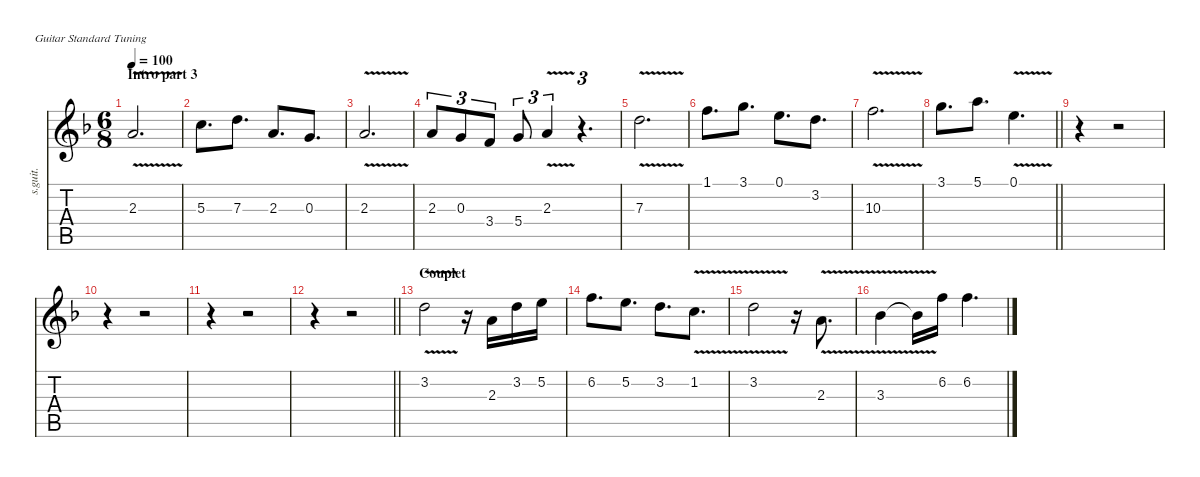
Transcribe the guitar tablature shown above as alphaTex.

\defaultSystemsLayout 4
\hideDynamics
\bracketExtendMode nobrackets
\otherSystemsTrackNameOrientation horizontal
\track ("Chant" "s.guit.") {mute instrument acousticguitarsteel}
\staff {score tabs}
\tuning (E4 B3 G3 D3 A2 E2)
\ts (6 8)
\section ("" "Intro part 3")
\tempo 100
\clef g2
\ks dminor
2.3{v acc forcenatural}.2{d dy f beam Up} |
5.3{acc forcenatural}.8{d beam Down} 7.3{acc forcenatural}.8{d beam Down} 2.3{acc forcenatural}.8{d beam Up} 0.3{acc forcenatural}.8{d beam Up} |
2.3{v acc forcenatural}.2{d beam Up} |
2.3{acc forcenatural}.8{tu (3 2) beam Up} 0.3{acc forcenatural}.8{tu (3 2) beam Up} 3.4{acc forcenatural}.8{tu (3 2) beam Up} 5.4{acc forcenatural}.8{tu (3 2) beam Up} 2.3{v acc forcenatural}.4{tu (3 2) beam Up} r.4{d tu (3 2) beam Up} |
7.3{v acc forcenatural}.2{d beam Down} |
1.1{acc forcenatural}.8{d beam Down} 3.1{acc forcenatural}.8{d beam Down} 0.1{acc forcenatural}.8{d beam Down} 3.2{acc forcenatural}.8{d beam Down} |
10.3{v acc forcenatural}.2{d beam Down} |
\barLineRight lightlight
3.1{acc forcenatural}.8{d beam Down} 5.1{acc forcenatural}.8{d beam Down} 0.1{v acc forcenatural}.4{d beam Down} |
r.4{beam Down} r.2{beam Down} |
r.4{beam Down} r.2{beam Down} |
r.4{beam Down} r.2{beam Down} |
\barLineRight lightlight
r.4{beam Down} r.2{beam Down} |
\section ("" "Couplet")
3.2{v acc forcenatural}.2{beam Down} r.16{beam Down} 2.3{acc forcenatural}.16{beam Down} 3.2{acc forcenatural}.16{beam Down} 5.2{acc forcenatural}.16{beam Down} |
6.2{acc forcenatural}.8{d beam Down} 5.2{acc forcenatural}.8{d beam Down} 3.2{acc forcenatural}.8{d beam Down} 1.2{v acc forcenatural}.8{d beam Down} |
3.2{v acc forcenatural}.2{beam Down} r.16{beam Down} 2.3{v acc forcenatural}.8{d beam Up} |
3.3{v acc b}.4{beam Down} 3.3{v t acc b}.16{beam Down} 6.2{acc forcenatural}.16{beam Down} 6.2{acc forcenatural}.4{d beam Down}
